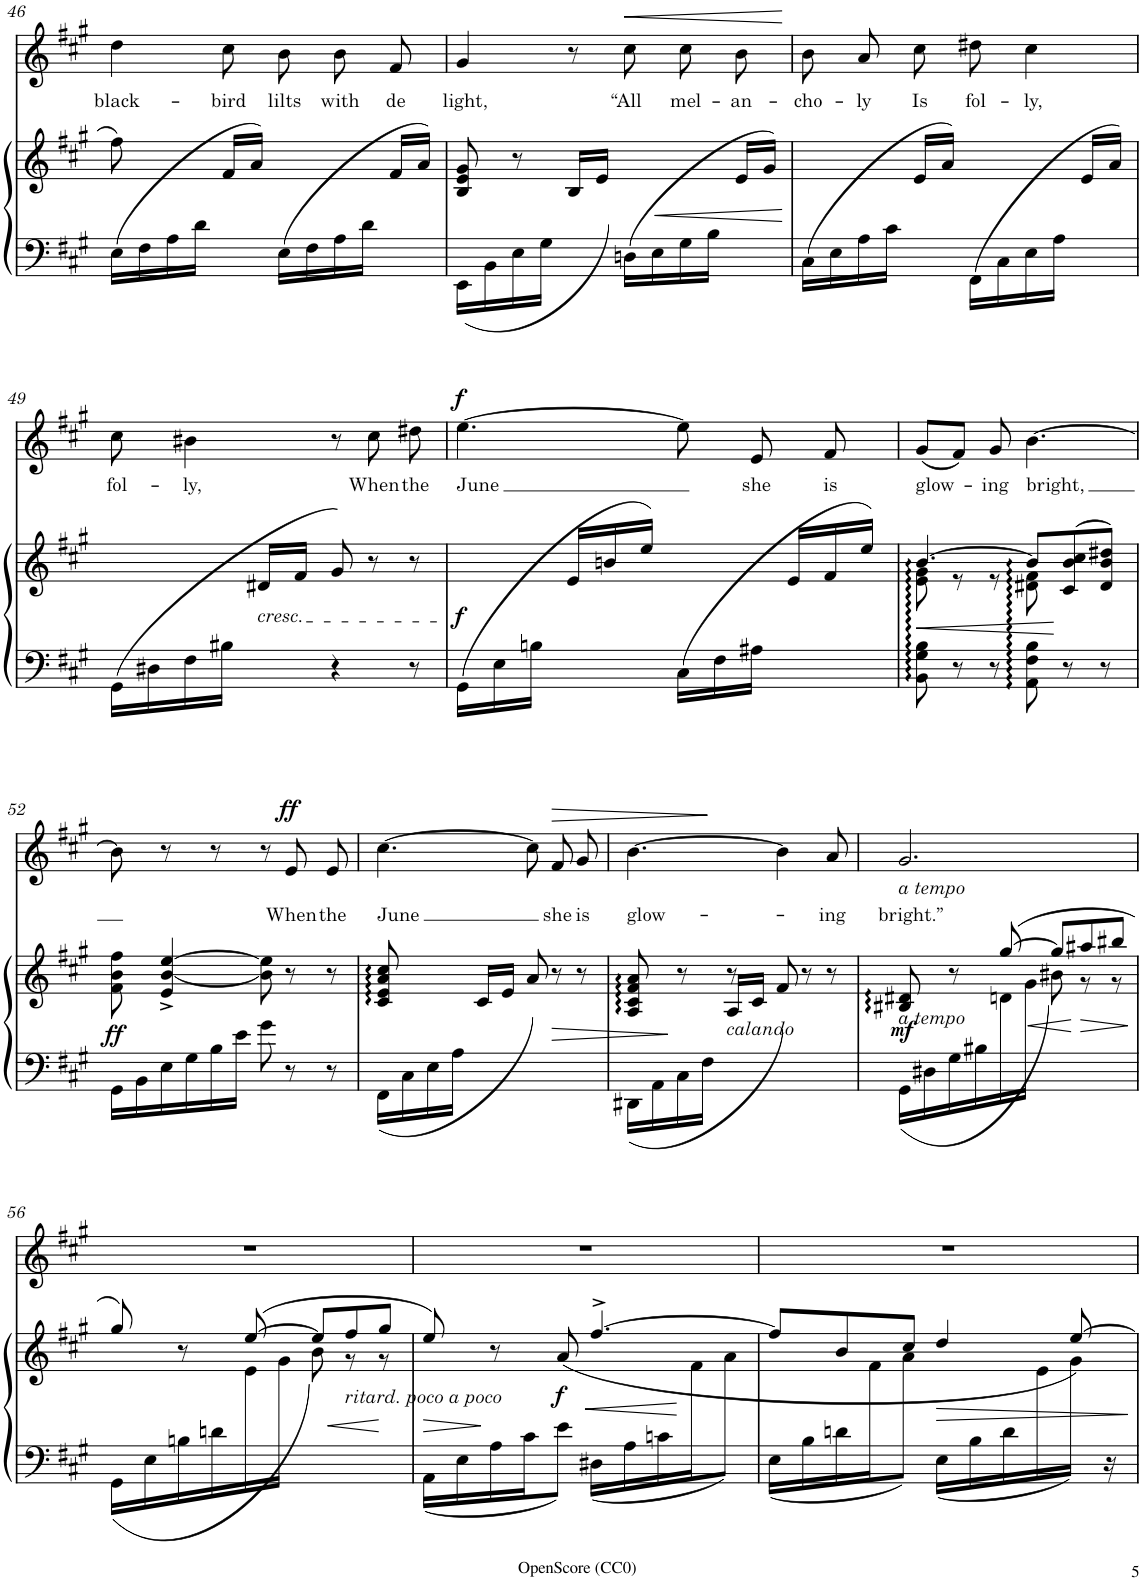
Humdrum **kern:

**kern	**kern	**dynam	**kern	**text	**dynam
*part2	*part2	*part2	*part1	*part1	*part1
*staff3	*staff2	*staff2/3	*staff1	*staff1	*staff1
*I"Piano	*	*	*I"Voice	*	*
*I'Pno	*	*	*	*	*
!!LO:PB:g=z
*clefF4	*clefG2	*	*clefG2	*	*
*k[f#c#g#]	*k[f#c#g#]	*	*k[f#c#g#]	*	*
*M6/8	*M6/8	*	*M6/8	*	*
=46	=46	=46	=46	=46	=46
*	*^	*	*	*	*
!	!	!	!	!	!LO:LY:b	!
(16E\LL	8ff#\	4ryy	.	4dd\	black-	.
16F#\	.	.	.	.	.	.
16A\	8ryy	.	.	.	.	.
16d\JJ	.	.	.	.	.	.
!	!	!	!	!	!LO:LY:b	!
8ryy	8ryy	16f#/LL	.	8cc#\	-bird	.
.	.	16a/JJ)	.	.	.	.
!	!	!	!	!	!LO:LY:b	!
(16E\LL	4ryy	4ryy	.	8b\	lilts	.
16F#\	.	.	.	.	.	.
!	!	!	!	!	!LO:LY:b	!
16A\	.	.	.	8b\	with	.
16d\JJ	.	.	.	.	.	.
!	!	!	!	!	!LO:LY:b	!
8ryy	8ryy	16f#/LL	.	8f#/	de	.
.	.	16a/JJ)	.	.	.	.
=47	=47	=47	=47	=47	=47	=47
!	!	!	!	!	!LO:LY:b	!
(<16EE\LL	8B/ 8e/ 8g#/	4ryy	.	4g#/	light,	.
16BB\	.	.	.	.	.	.
16E\	8r	.	.	.	.	.
16G#\JJ	.	.	.	.	.	.
8ryy	8ryy	16B/LL	.	8r	.	.
.	.	16e/JJ)	.	.	.	.
!	!	!	!	!	!LO:LY:b	!LO:HP:b
(16Dn\LL	4ryy	4ryy	.	8cc#\	“All	<
!	!	!	!LO:HP:b=2	!	!	!
16E\	.	.	<	.	.	.
!	!	!	!	!	!LO:LY:b	!
16G#\	.	.	.	8cc#\	mel-	.
16B\JJ	.	.	.	.	.	.
!	!	!	!	!	!LO:LY:b	!
8ryy	8ryy	16e/LL	.	8b\	-an-	.
.	.	16g#/JJ)	.	.	.	.
*	*v	*v	*	*	*	*
.	.	[	.	.	[
=48	=48	=48	=48	=48	=48
*	*^	*	*	*	*
!	!	!	!	!	!LO:LY:b	!
(16C#\LL	2.ryy	4ryy	.	8b\	-cho-	.
16E\	.	.	.	.	.	.
!	!	!	!	!	!LO:LY:b	!
16A\	.	.	.	8a/	-ly	.
16c#\JJ	.	.	.	.	.	.
!	!	!	!	!	!LO:LY:b	!
8ryy	.	16e/LL	.	8cc#\	Is	.
.	.	16a/JJ)	.	.	.	.
!	!	!	!	!	!LO:LY:b	!
(>16FF#\LL	.	4ryy	.	8dd#X\	fol-	.
16C#\	.	.	.	.	.	.
!	!	!	!	!	!LO:LY:b	!
16E\	.	.	.	4cc#\	-ly,	.
16A\JJ	.	.	.	.	.	.
8ryy	.	16e/LL	.	.	.	.
.	.	16a/JJ)	.	.	.	.
!!LO:LB:g=z
=49	=49	=49	=49	=49	=49	=49
!	!	!	!	!	!LO:LY:b	!
(16GG#\LL	4ryy	4ryy	.	8cc#\	fol-	.
16D#X\	.	.	.	.	.	.
!	!	!	!	!	!LO:LY:b	!
16F#\	.	.	.	4b#X\	-ly,	.
16B#X\JJ	.	.	.	.	.	.
!LO:TX:a:i:t=cresc.	!	!	!	!	!	!
8ryy	8ryy	16d#X/LL	.	.	.	.
.	.	16f#/JJ	.	.	.	.
4r	(8g#/	4.ryy	.	8r	.	.
!	!	!	!	!	!LO:LY:b	!
.	8r	.	.	8cc#\	When	.
!	!	!	!	!	!LO:LY:b	!
8r	8r	.	.	8dd#X\	the	.
=50	=50	=50	=50	=50	=50	=50
!	!	!	!LO:DY:a=2	!	!LO:LY:b	!LO:DY:a
16GG#\LL	2.ryy	8.ryy	f	[4.ee\	June	f
16E\	.	.	.	.	.	.
16Bn\JJ	.	.	.	.	.	.
8.ryy	.	16e/LL	.	.	.	.
.	.	16bn/	.	.	.	.
.	.	16ee/JJ)	.	.	.	.
(16C#\LL	.	8.ryy	.	8ee\]	.	.
16F#\	.	.	.	.	.	.
!	!	!	!	!	!LO:LY:b	!
16A#X\JJ	.	.	.	8e/	she	.
8.ryy	.	16e/LL	.	.	.	.
!	!	!	!	!	!LO:LY:b	!
.	.	16f#/	.	8f#/	is	.
.	.	16ee/JJ)	.	.	.	.
=51	=51	=51	=51	=51	=51	=51
!	!	!	!LO:HP:b	!	!LO:LY:b	!
8BB\:: 8G#\:: 8B\::	[4.b::/	8e\:: 8g#\::	<	(8g#/L	glow-	.
8r	.	8r	.	8f#/J)	.	.
!	!	!	!	!	!LO:LY:b	!
8r	.	8r	.	8g#/	-ing	.
!	!	!	!	!	!LO:LY:b	!
8AA\:: 8F#\:: 8B\::	8b::/L]	8d#X\:: 8f#\::	.	[4.b\	bright,	.
8r	(>8c#/ 8b/ 8cc#/	8ryy	[	.	.	.
8r	8d#/ 8b/ 8dd#X/J)	8ryy	.	.	.	.
!!LO:LB:g=z
=52	=52	=52	=52	=52	=52	=52
!	!	!	!LO:DY:b	!	!	!
*	*v	*v	*	*	*	*
16GG#\LL	8f#\ 8b\ 8ff#\	ff	8b\]	.	.
16BB\	.	.	.	.	.
16E\	4e/^ [4b/^ [4ee/^	.	8r	.	.
16G#\	.	.	.	.	.
16B\	.	.	8r	.	.
16e\JJ	.	.	.	.	.
8g#\	8b\] 8ee\]	.	8r	.	.
!	!	!	!	!LO:LY:b	!LO:DY:a
8r	8r	.	8e/	When	ff
!	!	!	!	!LO:LY:b	!
8r	8r	.	8e/	the	.
=53	=53	=53	=53	=53	=53
*	*^	*	*	*	*
!	!	!	!	!	!LO:LY:b	!
(<16FF#\LL	8c#/:: 8e/:: 8a/:: 8cc#/::	4ryy	.	[4.cc#\	June	.
16C#\	.	.	.	.	.	.
16E\	8ryy	.	.	.	.	.
16A\JJ	.	.	.	.	.	.
8ryy	8ryy	16c#/LL	.	.	.	.
.	.	16e/JJ	.	.	.	.
4ryy	(8a/	4.ryy	.	8cc#\]	.	.
!	!	!	!LO:HP:b	!	!LO:LY:b	!LO:HP:b
.	8r	.	>	8f#/	she	>
!	!	!	!	!	!LO:LY:b	!
8ryy	8r	.	.	8g#/	is	.
=54	=54	=54	=54	=54	=54	=54
!	!	!	!	!	!LO:LY:b	!
(<16DD#X\LL	8A/:: 8c#/:: 8f#/:: 8a/::	4ryy	.	[4.b\	glow-	.
16AA\	.	.	.	.	.	.
16C#\	8r	.	]	.	.	.
16F#\JJ	.	.	.	.	.	.
!	!LO:TX:b:i:t=calando	!	!	!	!	!
8ryy	8r	16A/LL	.	.	.	.
.	.	16c#/JJ	.	.	.	.
4ryy	8f#/)	4.ryy	.	4b\]	.	]
.	8r	.	.	.	.	.
!	!	!	!	!	!LO:LY:b	!
8ryy	8r	.	.	8a/	-ing	.
=55	=55	=55	=55	=55	=55	=55
*	*	*^	*	*	*	*
!	!	!	!	!	!LO:TX:b:i:t=a tempo	!	!
!	!LO:TX:b:i:t=a tempo	!	!	!	!	!	!
!	!	!	!	!LO:DY:b	!	!LO:LY:b	!
(<16GG#\LL	8B#X/:: 8d#X/::	4ryy	4ryy	mf	2.g#/	bright.”	.
16D#X\	.	.	.	.	.	.	.
16G#\	8r	.	.	.	.	.	.
16B#X\	.	.	.	.	.	.	.
8ryy	[8gg#/	8ryy	16dn\	.	.	.	.
.	.	.	16g#\JJ	.	.	.	.
!	!	!	!	!LO:HP:b	!	!	!
4ryy	8gg#/L]	(8b#X\	4.ryy	<	.	.	.
!	!	!	!	!LO:HP:n=1:b	!	!	!
.	8aa#X/	8r	.	[ >	.	.	.
8ryy	8bb#X/J	8r	.	.	.	.	.
*	*v	*v	*v	*	*	*	*
.	.	]	.	.	.
!!LO:LB:g=z
=56	=56	=56	=56	=56	=56
*	*^	*	*	*	*
*	*	*^	*	*	*	*
16GG#\LL	8gg#/)	4ryy	4ryy	.	2.r	.	.
16E\	.	.	.	.	.	.	.
16Bn\	8r	.	.	.	.	.	.
16dn\	.	.	.	.	.	.	.
8ryy	([8ee/	8ryy	16e\	.	.	.	.
.	.	.	16g#\JJ	.	.	.	.
!	!	!	!	!LO:HP:b	!	!	!
4ryy	8ee/L]	8b\)	4.ryy	<	.	.	.
!	!LO:TX:b:i:t=ritard. poco a poco	!	!	!	!	!	!
.	8ff#/	8r	.	.	.	.	.
8ryy	8gg#/J	8r	.	.	.	.	.
*	*v	*v	*v	*	*	*	*
.	.	[	.	.	.
=57	=57	=57	=57	=57	=57
!	!	!LO:HP:b	!	!	!
*	*^	*	*	*	*
16AA\LL	8ee/)	16ryy	>	2.r	.	.
*	*v	*v	*	*	*	*
16E\	.	.	.	.	.
16A\	8r	]	.	.	.
16c#\J	.	.	.	.	.
!	!	!LO:DY:b	!	!	!
8e\J	(8a/	f	.	.	.
!	!	!LO:HP:b	!	!	!
(<16D#X\LL	[>4.ff#^>/	<	.	.	.
16A\	.	.	.	.	.
16cn\	.	.	.	.	.
*	*^	*	*	*	*
8.ryy	.	16f#\J	.	.	.	.
.	.	8a\J)	.	.	.	.
*	*v	*v	*	*	*	*
.	.	[	.	.	.
=58	=58	=58	=58	=58	=58
*	*^	*	*	*	*
(<16E\LL	8ff#/L]	8.ryy	.	2.r	.	.
16B\	.	.	.	.	.	.
16dn\	8b/	.	.	.	.	.
8.ryy	.	16f#\J	.	.	.	.
.	8cc#/J	8a\J)	.	.	.	.
!	!	!	!LO:HP:b	!	!	!
(<16E\LL	4dd/	8.ryy	>	.	.	.
16B\	.	.	.	.	.	.
16d\	.	.	.	.	.	.
8ryy	.	16e\	.	.	.	.
.	[>8ee/)	16g#\JJ)	.	.	.	.
16r	.	16ryy	.	.	.	.
*	*v	*v	*	*	*	*
.	.	]	.	.	.
=	=	=	=	=	=
*-	*-	*-	*-	*-	*-
